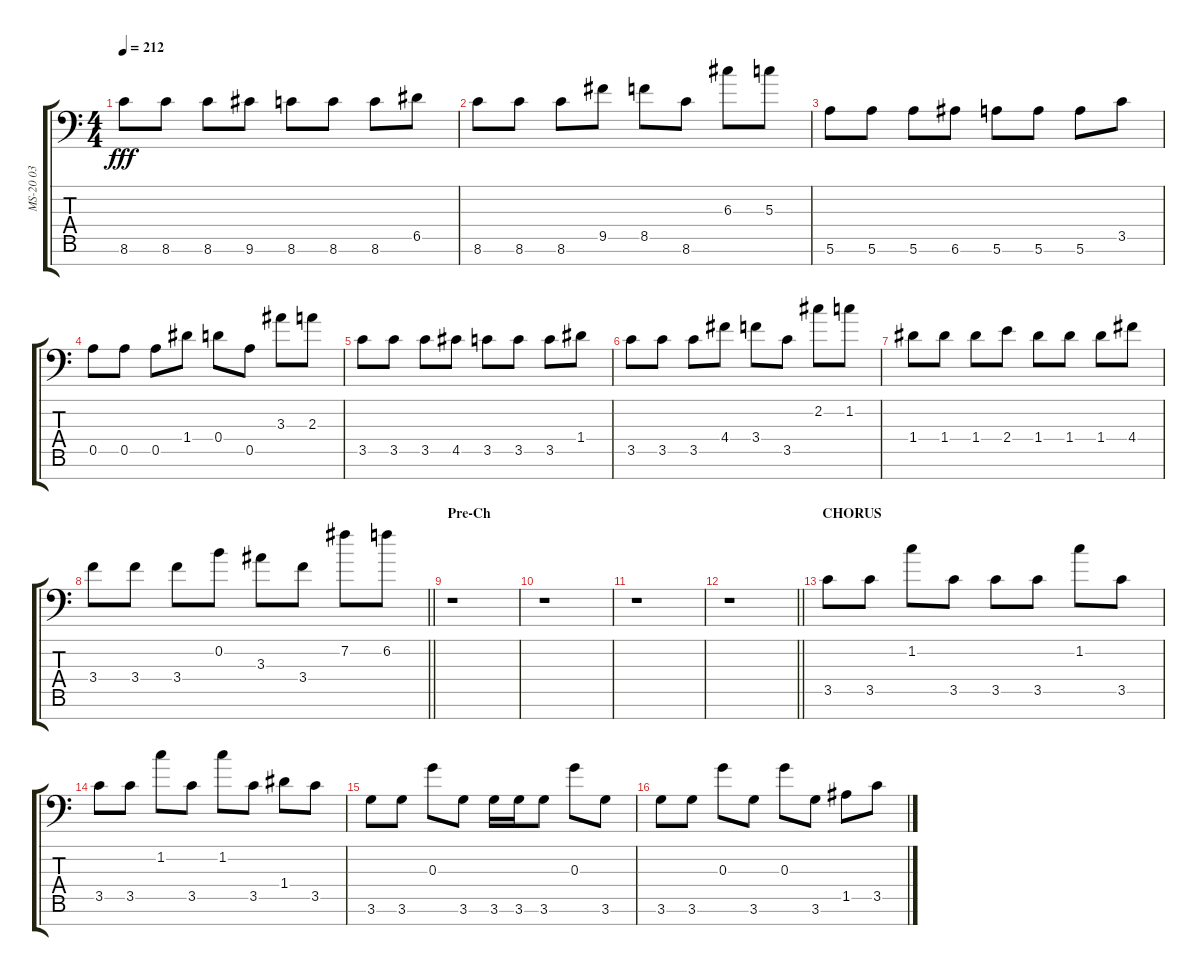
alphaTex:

\track ("MS-20 03" "MS-20 03") {instrument synthbass1}
\staff {score tabs}
\tuning (C8 B3 G3 D3 A2 E2 B-1) {hide}
\ts (4 4)
\tempo 212
\clef f4
\ks c
8.6.8{dy fff} 8.6.8 8.6.8 9.6.8 8.6.8 8.6.8 8.6.8 6.5.8 |
8.6.8 8.6.8 8.6.8 9.5.8 8.5.8 8.6.8 6.3.8 5.3.8 |
5.6.8 5.6.8 5.6.8 6.6.8 5.6.8 5.6.8 5.6.8 3.5.8 |
0.5.8 0.5.8 0.5.8 1.4.8 0.4.8 0.5.8 3.3.8 2.3.8 |
3.5.8 3.5.8 3.5.8 4.5.8 3.5.8 3.5.8 3.5.8 1.4.8 |
3.5.8 3.5.8 3.5.8 4.4.8 3.4.8 3.5.8 2.2.8 1.2.8 |
1.4.8 1.4.8 1.4.8 2.4.8 1.4.8 1.4.8 1.4.8 4.4.8 |
\barLineRight lightlight
3.4.8 3.4.8 3.4.8 0.2.8 3.3.8 3.4.8 7.2.8 6.2.8 |
\section ("" "Pre-Ch")
r.1 |
r.1 |
r.1 |
\barLineRight lightlight
r.1 |
\section ("" "CHORUS")
3.5.8 3.5.8 1.2.8 3.5.8 3.5.8 3.5.8 1.2.8 3.5.8 |
3.5.8 3.5.8 1.2.8 3.5.8 1.2.8 3.5.8 1.4.8 3.5.8 |
3.6.8 3.6.8 0.3.8 3.6.8 3.6.16 3.6.16 3.6.8 0.3.8 3.6.8 |
3.6.8 3.6.8 0.3.8 3.6.8 0.3.8 3.6.8 1.5.8 3.5.8
